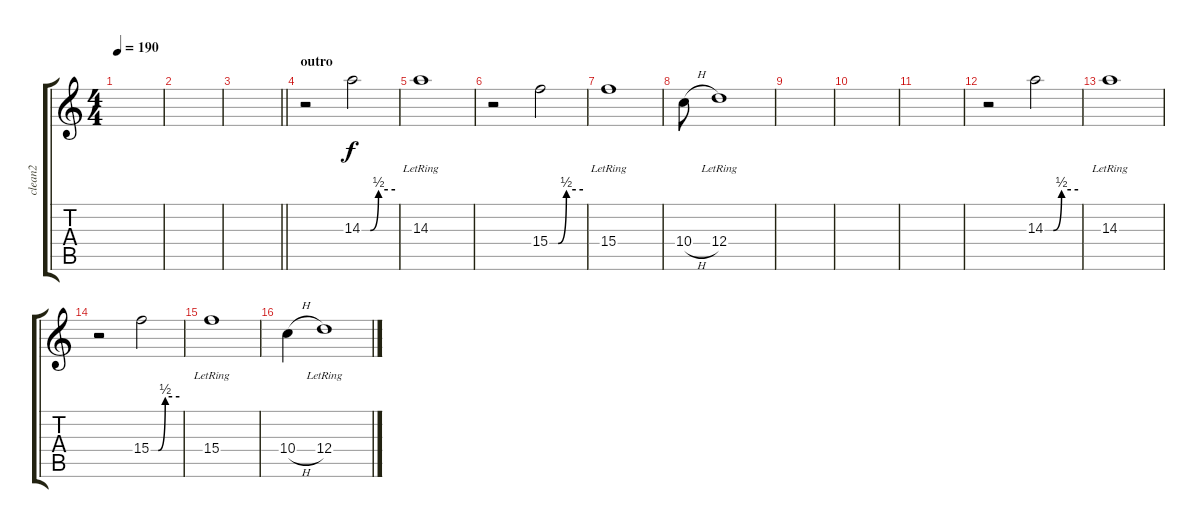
\track ("clean2" "clean2") {instrument electricguitarclean}
\staff {score tabs}
\tuning (E4 B3 G3 D3 A2 D2) {hide}
\ts (4 4)
\tempo 190
\clef g2
\ks c
|
|
\barLineRight lightlight
|
\section ("" "outro")
r.2 14.3{be (custom 0 0 15 0 30 2 60 2)}.2 |
14.3{lr}.1 |
r.2 15.4{be (custom 0 0 15 0 30 2 60 2)}.2 |
15.4{lr}.1 |
10.4{h}.8 12.4{lr}.1 |
|
|
|
r.2 14.3{be (custom 0 0 15 0 30 2 60 2)}.2 |
14.3{lr}.1 |
r.2 15.4{be (custom 0 0 15 0 30 2 60 2)}.2 |
15.4{lr}.1 |
10.4{h}.4 12.4{lr}.1
